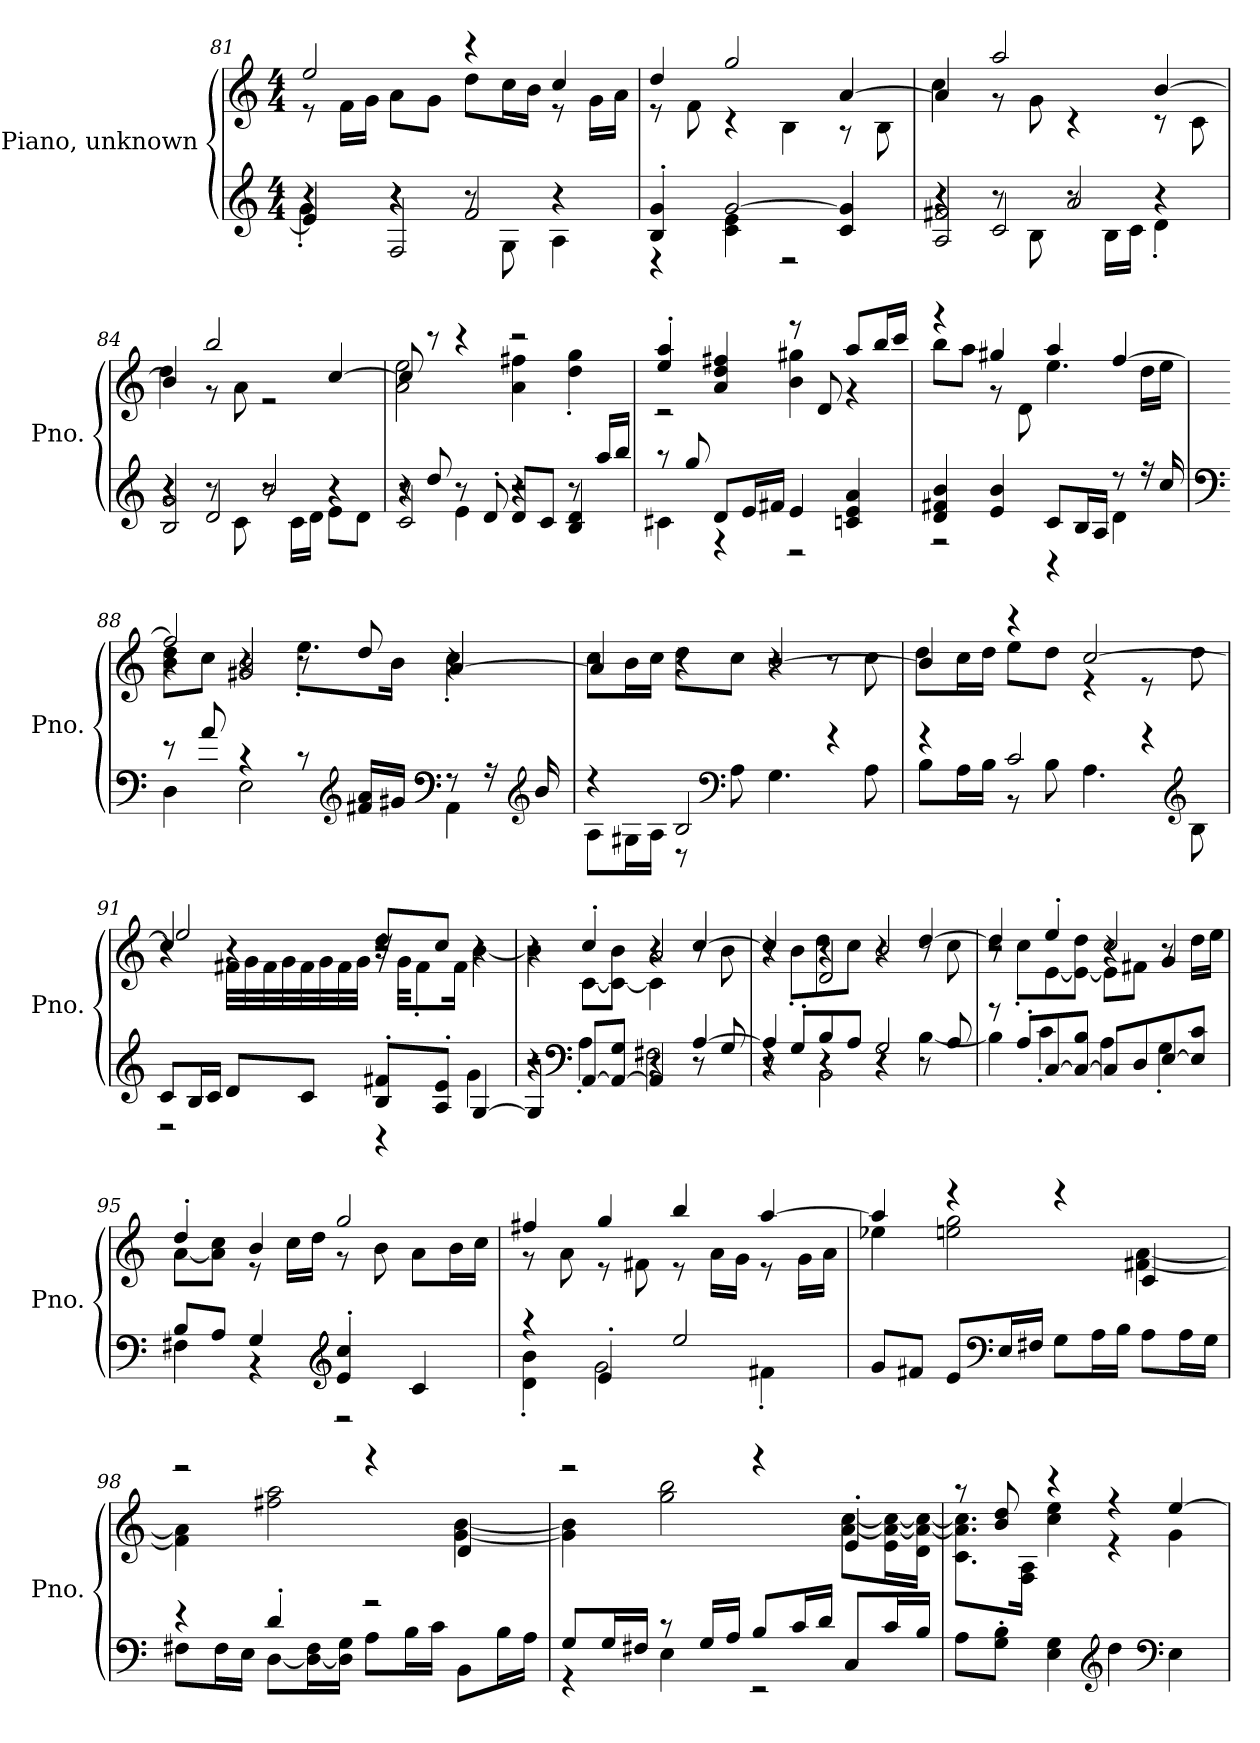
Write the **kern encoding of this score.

**kern	**kern
*part1	*part1
*staff2	*staff1
*I"Piano, unknown	*
*I'Pno.	*
*clefG2	*clefG2
*k[]	*k[]
*M4/4	*M4/4
=81	=81
*^	*^
*	*^	*	*
4e/]	4g'\	4r	2ee/	8r
.	.	.	.	16f\LL
.	.	.	.	16g\JJ
4r	4r	2F/	.	8a\L
.	.	.	.	8g\J
2f/	8r	.	4r	8dd\L
.	8G\	.	.	16cc\L
.	.	.	.	16b\JJ
.	4A\	4r	4cc/	8r
.	.	.	.	16g\LL
.	.	.	.	16a\JJ
*	*v	*v	*	*
=82	=82	=82	=82
4B/' 4g/'	4r	4dd/	8r
.	.	.	8f\
[2g/	4c\ 4e\	2gg/	4r
.	2r	.	4B\
4c/ 4g/]	.	[4a/	8r
.	.	.	8B\
=83	=83	=83	=83
*	*^	*	*
2A/ 2f#X/	4r	4r	4a/]	4cc\
.	8r	2c/	2aa/	8r
.	8B\	.	.	8g\
2a/	8r	.	.	4r
.	16B\LL	.	.	.
.	16c\JJ	.	.	.
.	4d'\	4r	[4b/	8r
.	.	.	.	8c\
!!LO:LB:g=z	!!
=84	=84	=84	=84	=84
2B/ 2g/	4r	4r	4b/]	4dd\
.	8r	2d/	2bb/	8r
.	8c\	.	.	8a\
2b/	8r	.	.	2r
.	16c\LL	.	.	.
.	16d\JJ	.	.	.
.	8e\L	4r	[4cc/	.
.	8d\J	.	.	.
=85	=85	=85	=85	=85
8r	4r	2c/	8cc/]	2a\ 2ee\
8dd/	.	.	8r	.
8r	4e\	.	4r	.
8d'/	.	.	.	.
8d/L	2r	4r	2r	4a\ 4ff#X\
8c/J	.	.	.	.
8r	.	4B/ 4d/	.	4dd\' 4gg\'
16aa/LL	.	.	.	.
16bb/JJ	.	.	.	.
*	*v	*v	*	*
=86	=86	=86	=86
8r	4c#X\	4ee/' 4aa/'	2r
8gg/	.	.	.
8d/L	4r	4a/ 4dd/ 4ff#X/	.
16e/L	.	.	.
16f#X/JJ	.	.	.
4e/	2r	8r	4b\ 4gg#X\
.	.	8d/	.
4cn/ 4e/ 4a/	.	8aa/L	4r
.	.	16bb/L	.
.	.	16ccc/JJ	.
!!LO:LB:g=z	!!
=87	=87	=87	=87
4d/ 4f#X/ 4b/	2r	4r	8bb\L
.	.	.	8aa\J
4e/ 4b/	.	4gg#X/	8r
.	.	.	8d\
8c/L	4r	4aa/	4.ee\
16B/L	.	.	.
16A/JJ	.	.	.
8r	4d\	[4ff/	.
16r	.	.	16dd\LL
16cc/	.	.	16ee\JJ
*	*	*v	*v
=88	=88	=88
*clefF4	*	*
*	*	*^
*	*	*	*^
8r	4D\	2ff/]	8b\ 8dd\L	4r
8a/	.	.	8cc\J	.
4r	2E\	.	4r	2g#X/ 2b/
8r	.	8r	8.ee'\L	.
*clefG2	*	*	*	*
16f#X/ 16a/LL	.	8dd/	.	.
16g#X/JJ	.	.	16b\Jk	.
*clefF4	*	*	*	*
8r	4AA\	4r	4cc'\	[4a/
16r	.	.	.	.
*clefG2	*	*	*	*
16b/	.	.	.	.
=89	=89	=89	=89	=89
4r	8A\L	2r	8cc\L	4a/]
.	16G#X\L	.	16b\L	.
.	16A\JJ	.	16cc\JJ	.
2B/	8r	.	8dd\L	4r
*clefF4	*	*	*	*
.	8A\	.	8cc\J	.
.	4.G#\	[2b/	4r	2r
4r	.	.	8r	.
.	8A\	.	8cc\	.
*	*	*	*v	*v
!!LO:LB:g=z
=90	=90	=90	=90
4r	8B\L	4b/]	8dd\L
.	16A\L	.	16cc\L
.	16B\JJ	.	16dd\JJ
2c/	8r	4r	8ee\L
.	8B\	.	8dd\J
.	4.A\	[2cc/	4r
4r	.	.	8r
*clefG2	*	*	*
.	8B\	.	8dd\
=91	=91	=91	=91
*	*	*	*^
8c/L	2r	4cc/]	4r	2ee/
16B/L	.	.	.	.
16c/JJ	.	.	.	.
8d/L	.	4r	32f#X\LLL	.
.	.	.	32g\	.
.	.	.	32f#\	.
.	.	.	32g\	.
8c/J	.	.	32f#\	.
.	.	.	32g\	.
.	.	.	32f#\	.
.	.	.	32g\JJJ	.
8B/' 8f#X/'L	4r	8dd/L	32r	2r
.	.	.	32g\KKL	.
.	.	.	8f#'\	.
8A/' 8e/'J	.	8cc/J	.	.
.	.	.	16f#\Jk	.
[4G/	4g\	4r	[4b\	.
=92	=92	=92	=92	=92
*	*^	*	*	*
4G/]	4r	2r	4r	4b\]	2r
*clefF4	*	*	*	*	*
[8AA/L	4A'\	.	4cc'/	[8c\L	.
8AA/_ 8G/J	.	.	.	8c\_ 8b\J	.
4AA/]	2F#X\	4r	2a/	4c\]	4r
8r	.	[4A/	.	8r	[4cc/
8G/	.	.	.	8b\	.
!!LO:LB:g=z	!!	!!
=93	=93	=93	=93	=93	=93
8r	4r	4A/]	4r	8r	4cc/]
8G'/L	.	.	.	8b'\L	.
8B/	2BB\	4r	2d/	8dd\	4r
8A/J	.	.	.	8cc\J	.
4r	.	2G/	.	4r	2b/
8r	[4B\	.	[4dd/	8r	.
8A/	.	.	.	8cc\	.
*	*v	*v	*	*	*
=94	=94	=94	=94	=94
8r	4B\]	4dd/]	8r	2r
8A'/L	.	.	8cc'\L	.
[8C/	4c'\	4ee'/	[8e\	.
8C/_ 8B/J	.	.	8e\_ 8dd\J	.
8C/L]	4A\	2cc/	8e\L]	4r
8D/	.	.	8f#X\J	.
[8E/	4G'\	.	8r	4g/
8E/] 8c/J	.	.	16dd\LL	.
.	.	.	16ee\JJ	.
*	*	*	*v	*v
=95	=95	=95	=95
8B/L	4F#X\	4dd'/	[8a\L
8A/J	.	.	8a\] 8cc\J
4G/	4r	4b/	8r
.	.	.	16cc\LL
.	.	.	16dd\JJ
*clefG2	*	*	*
4e/' 4cc/'	2r	2gg/	8r
.	.	.	8b\
4c/	.	.	8a\L
.	.	.	16b\L
.	.	.	16cc\JJ
=96	=96	=96	=96
4r	4d\' 4b\'	4ff#X/	8r
.	.	.	8a\
4e'/	2g\	4gg/	8r
.	.	.	8f#X\
2ee/	.	4bb/	8r
.	.	.	16a\LL
.	.	.	16g\JJ
.	4f#X'\	[4aa/	8r
.	.	.	16g\LL
.	.	.	16a\JJ
*v	*v	*	*
!!LO:LB:g=z	!!
=97	=97	=97
8g/L	4aa/]	4ee-X\
8f#X/J	.	.
8e/L	4r	2een\ 2gg\
*clefF4	*	*
16E/L	.	.
16F#X/JJ	.	.
8G\L	4r	.
16A\L	.	.
16B\JJ	.	.
8A\L	4c/	[4f#X\ [4a\
16A\L	.	.
16G\JJ	.	.
=98	=98	=98
*^	*	*
4r	8F#X\L	2r	4f#\] 4a\]
.	16F#\L	.	.
.	16E\JJ	.	.
4d'/	[8D\L	.	2ff#X\ 2aa\
.	16D\_ 16F#\L	.	.
.	16D\] 16G\JJ	.	.
2r	8A\L	4r	.
.	16B\L	.	.
.	16c\JJ	.	.
.	8BB\L	4d/	[4g\ [4b\
.	16B\L	.	.
.	16A\JJ	.	.
=99	=99	=99	=99
8G/L	4r	2r	4g\] 4b\]
16G/L	.	.	.
16F#X/JJ	.	.	.
8r	4E\	.	2gg\ 2bb\
16G/LL	.	.	.
16A/JJ	.	.	.
8B/L	2r	4r	.
16c/L	.	.	.
16d/JJ	.	.	.
8C/L	.	4e'/	[8a\ [8cc\L
16c/L	.	.	16e\ 16a\_ 16cc\_L
16B/JJ	.	.	16d\ 16a\_ 16cc\_JJ
*v	*v	*	*
!!LO:PB:g=z	!!
=100	=100	=100
8A\L	8r	8.c\ 8.a\] 8.cc\]L
8G\' 8B\'J	8b/ 8dd/	.
.	.	16F\ 16A\Jk
4E\ 4G\	4r	4cc\ 4ee\
*clefG2	*	*
4dd\	4r	4r
*clefF4	*	*
4E\	[4ee/	4g\
*	*v	*v
=	=
*-	*-
